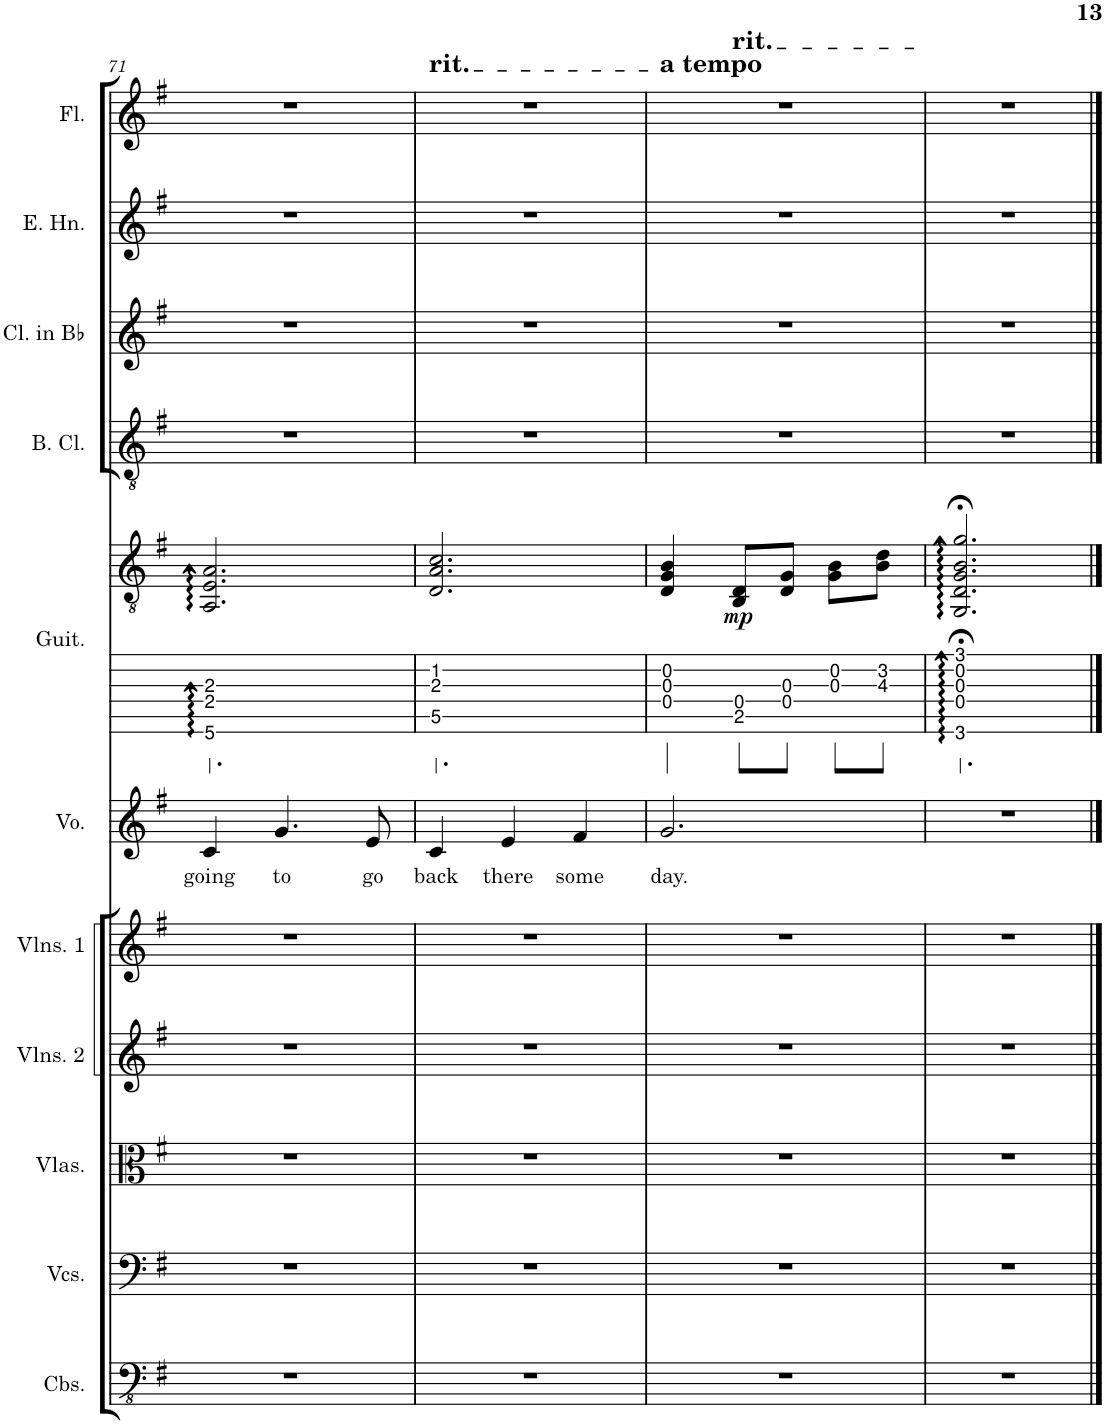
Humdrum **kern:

**kern	**kern	**kern	**kern	**kern	**kern	**text	**kern	**kern	**dynam	**kern	**kern	**kern	**kern
*part11	*part10	*part9	*part8	*part7	*part6	*part6	*part5	*part5	*part5	*part4	*part3	*part2	*part1
*staff12	*staff11	*staff10	*staff9	*staff8	*staff7	*staff7	*staff6	*staff5	*staff5/6	*staff4	*staff3	*staff2	*staff1
*I"Contrabasses	*I"Violoncellos	*I"Violas	*I"Violins 2	*I"Violins 1	*I"Voice	*	*I"Acoustic Guitar	*	*	*I"Bass Clarinet	*I"Clarinet in Bb	*I"English Horn	*I"Flute
*I'Cbs.	*I'Vcs.	*I'Vlas.	*I'Vlns. 2	*I'Vlns. 1	*I'Vo.	*	*I'Guit.	*	*	*I'B. Cl.	*I'Cl. in Bb	*I'E. Hn.	*I'Fl.
!!LO:PB:g=z
*clefFv4	*clefF4	*clefC3	*clefG2	*clefG2	*clefG2	*	*	*clefGv2	*	*clefGv2	*clefG2	*clefG2	*clefG2
*	*	*	*	*	*	*	*	*	*	*Trd8c14	*Trd1c2	*Trd4c7	*
*k[f#]	*k[f#]	*k[f#]	*k[f#]	*k[f#]	*k[f#]	*	*k[f#]	*k[f#]	*	*k[f#]	*k[f#]	*k[f#]	*k[f#]
*M3/4	*M3/4	*M3/4	*M3/4	*M3/4	*M3/4	*	*M3/4	*M3/4	*	*M3/4	*M3/4	*M3/4	*M3/4
=71	=71	=71	=71	=71	=71	=71	=71	=71	=71	=71	=71	=71	=71
!	!	!	!	!	!	!LO:LY:b	!	!	!	!	!	!	!
2.r	2.r	2.r	2.r	2.r	4c/	going	2.AA\ 2.E\ 2.A\	2.AA/ 2.E/ 2.A/	.	2.r	2.r	2.r	2.r
!	!	!	!	!	!	!LO:LY:b	!	!	!	!	!	!	!
.	.	.	.	.	4.g/	to	.	.	.	.	.	.	.
!	!	!	!	!	!	!LO:LY:b	!	!	!	!	!	!	!
.	.	.	.	.	8e/	go	.	.	.	.	.	.	.
=72	=72	=72	=72	=72	=72	=72	=72	=72	=72	=72	=72	=72	=72
!	!	!	!	!	!	!	!	!	!	!	!	!	!LO:TX:a:t=rit.
!	!	!	!	!	!	!LO:LY:b	!	!	!	!	!	!	!
2.r	2.r	2.r	2.r	2.r	4c/	back	2.D\ 2.A\ 2.c\	2.D/ 2.A/ 2.c/	.	2.r	2.r	2.r	2.r
!	!	!	!	!	!	!LO:LY:b	!	!	!	!	!	!	!
.	.	.	.	.	4e/	there	.	.	.	.	.	.	.
!	!	!	!	!	!	!LO:LY:b	!	!	!	!	!	!	!
.	.	.	.	.	4f#/	some	.	.	.	.	.	.	.
=73	=73	=73	=73	=73	=73	=73	=73	=73	=73	=73	=73	=73	=73
!	!	!	!	!	!	!	!	!	!	!	!	!	!LO:TX:a:B:t=a tempo
!	!	!	!	!	!	!LO:LY:b	!	!	!	!	!	!	!
*	*	*	*	*	*	*	*	*	*	*	*	*	*^
2.r	2.r	2.r	2.r	2.r	2.g/	day.	4D\ 4G\ 4B\	4D/ 4G/ 4B/	.	2.r	2.r	2.r	2.r	4ryy
!	!	!	!	!	!	!	!	!	!	!	!	!	!	!LO:TX:a:t=rit.
!	!	!	!	!	!	!	!	!	!LO:DY:b	!	!	!	!	!
.	.	.	.	.	.	.	8BB\ 8D\L	8BB/ 8D/L	mp	.	.	.	.	2ryy
.	.	.	.	.	.	.	8D\ 8G\J	8D/ 8G/J	.	.	.	.	.	.
.	.	.	.	.	.	.	8G\ 8B\L	8G\ 8B\L	.	.	.	.	.	.
.	.	.	.	.	.	.	8B\ 8d\J	8B\ 8d\J	.	.	.	.	.	.
*	*	*	*	*	*	*	*	*	*	*	*	*	*v	*v
=74	=74	=74	=74	=74	=74	=74	=74	=74	=74	=74	=74	=74	=74
2.r	2.r	2.r	2.r	2.r	2.r	.	2.GG\;< 2.D\;< 2.G\;< 2.B\;< 2.g\;<	2.GG/;< 2.D/;< 2.G/;< 2.B/;< 2.g/;<	.	2.r	2.r	2.r	2.r
==	==	==	==	==	==	==	==	==	==	==	==	==	==
*-	*-	*-	*-	*-	*-	*-	*-	*-	*-	*-	*-	*-	*-
